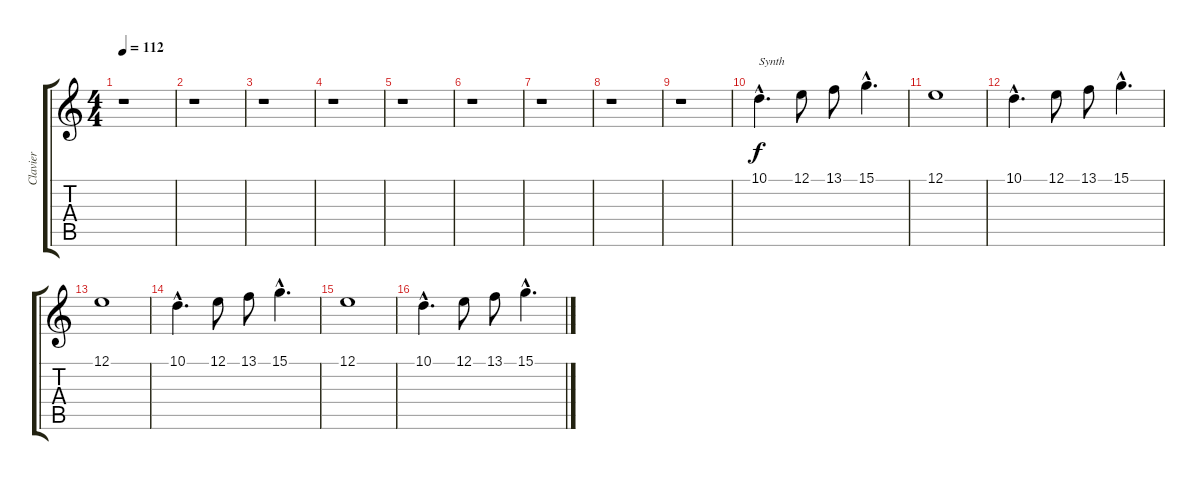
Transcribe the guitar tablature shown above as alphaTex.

\track ("Clavier" "Clavier") {instrument synthvoice}
\staff {score tabs}
\tuning (E4 B3 G3 D3 A2 E2) {hide}
\ts (4 4)
\tempo 112
\clef g2
\ks c
r.1{dy f} |
r.1 |
r.1 |
r.1 |
r.1 |
r.1 |
r.1 |
r.1 |
r.1 |
10.1{hac}.4{d txt "Synth"} 12.1.8 13.1.8 15.1{hac}.4{d} |
12.1.1 |
10.1{hac}.4{d} 12.1.8 13.1.8 15.1{hac}.4{d} |
12.1.1 |
10.1{hac}.4{d} 12.1.8 13.1.8 15.1{hac}.4{d} |
12.1.1 |
10.1{hac}.4{d} 12.1.8 13.1.8 15.1{hac}.4{d}
